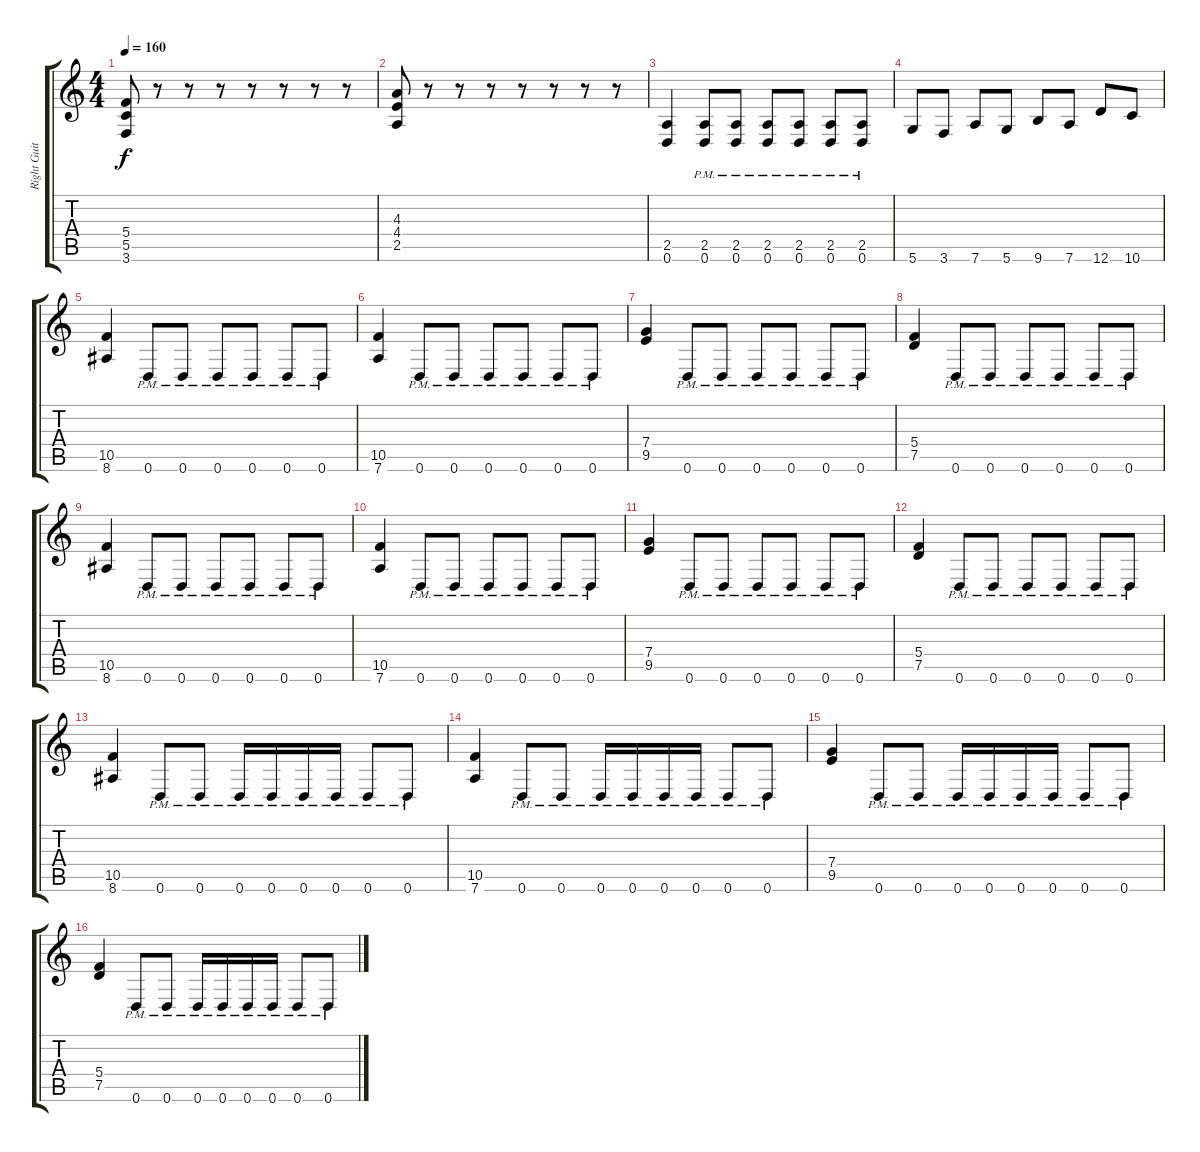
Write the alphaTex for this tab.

\track ("Right Guitar" "Right Guit") {instrument distortionguitar}
\staff {score tabs}
\tuning (D4 A3 F3 C3 G2 D2) {hide}
\ts (4 4)
\tempo 160
\clef g2
\ks c
(5.4 5.5 3.6).8{dy f} r.8 r.8 r.8 r.8 r.8 r.8 r.8 |
(4.3 4.4 2.5).8 r.8 r.8 r.8 r.8 r.8 r.8 r.8 |
(2.5 0.6).4 (2.5{pm} 0.6{pm}).8 (2.5{pm} 0.6{pm}).8 (2.5{pm} 0.6{pm}).8 (2.5{pm} 0.6{pm}).8 (2.5{pm} 0.6{pm}).8 (2.5{pm} 0.6{pm}).8 |
5.6.8 3.6.8 7.6.8 5.6.8 9.6.8 7.6.8 12.6.8 10.6.8 |
(10.5 8.6).4 0.6{pm}.8 0.6{pm}.8 0.6{pm}.8 0.6{pm}.8 0.6{pm}.8 0.6{pm}.8 |
(10.5 7.6).4 0.6{pm}.8 0.6{pm}.8 0.6{pm}.8 0.6{pm}.8 0.6{pm}.8 0.6{pm}.8 |
(7.4 9.5).4 0.6{pm}.8 0.6{pm}.8 0.6{pm}.8 0.6{pm}.8 0.6{pm}.8 0.6{pm}.8 |
(5.4 7.5).4 0.6{pm}.8 0.6{pm}.8 0.6{pm}.8 0.6{pm}.8 0.6{pm}.8 0.6{pm}.8 |
(10.5 8.6).4 0.6{pm}.8 0.6{pm}.8 0.6{pm}.8 0.6{pm}.8 0.6{pm}.8 0.6{pm}.8 |
(10.5 7.6).4 0.6{pm}.8 0.6{pm}.8 0.6{pm}.8 0.6{pm}.8 0.6{pm}.8 0.6{pm}.8 |
(7.4 9.5).4 0.6{pm}.8 0.6{pm}.8 0.6{pm}.8 0.6{pm}.8 0.6{pm}.8 0.6{pm}.8 |
(5.4 7.5).4 0.6{pm}.8 0.6{pm}.8 0.6{pm}.8 0.6{pm}.8 0.6{pm}.8 0.6{pm}.8 |
(10.5 8.6).4 0.6{pm}.8 0.6{pm}.8 0.6{pm}.16 0.6{pm}.16 0.6{pm}.16 0.6{pm}.16 0.6{pm}.8 0.6{pm}.8 |
(10.5 7.6).4 0.6{pm}.8 0.6{pm}.8 0.6{pm}.16 0.6{pm}.16 0.6{pm}.16 0.6{pm}.16 0.6{pm}.8 0.6{pm}.8 |
(7.4 9.5).4 0.6{pm}.8 0.6{pm}.8 0.6{pm}.16 0.6{pm}.16 0.6{pm}.16 0.6{pm}.16 0.6{pm}.8 0.6{pm}.8 |
(5.4 7.5).4 0.6{pm}.8 0.6{pm}.8 0.6{pm}.16 0.6{pm}.16 0.6{pm}.16 0.6{pm}.16 0.6{pm}.8 0.6{pm}.8
